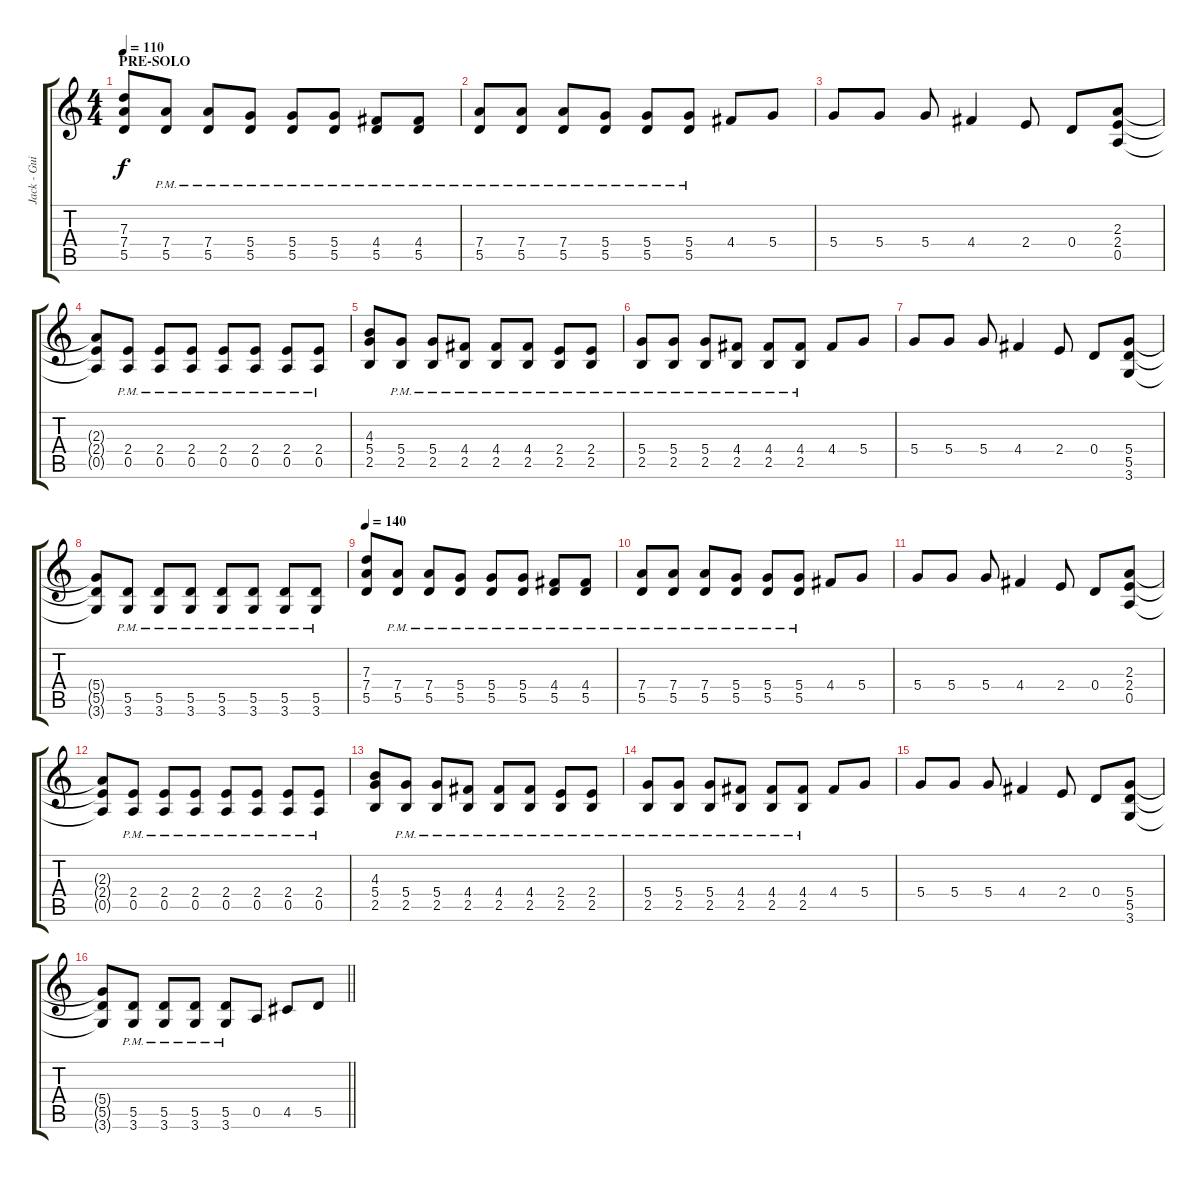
\track ("Jack - Guitar" "Jack - Gui") {instrument distortionguitar}
\staff {score tabs}
\tuning (E4 B3 G3 D3 A2 E2) {hide}
\ts (4 4)
\section ("" "PRE-SOLO")
\tempo 110
\tempo 140
\tempo 110
\clef g2
\ks c
(7.3 7.4 5.5).8{dy f instrument distortionguitar} (7.4{pm} 5.5{pm}).8 (7.4{pm} 5.5{pm}).8 (5.4{pm} 5.5{pm}).8 (5.4{pm} 5.5{pm}).8 (5.4{pm} 5.5{pm}).8 (4.4{pm} 5.5{pm}).8 (4.4{pm} 5.5{pm}).8 |
(7.4{pm} 5.5{pm}).8 (7.4{pm} 5.5{pm}).8 (7.4{pm} 5.5{pm}).8 (5.4{pm} 5.5{pm}).8 (5.4{pm} 5.5{pm}).8 (5.4{pm} 5.5{pm}).8 4.4.8 5.4.8 |
5.4.8 5.4.8 5.4.8 4.4.4 2.4.8 0.4.8 (2.3 2.4 0.5).8 |
(2.3{t} 2.4{t} 0.5{t}).8 (2.4{pm} 0.5{pm}).8 (2.4{pm} 0.5{pm}).8 (2.4{pm} 0.5{pm}).8 (2.4{pm} 0.5{pm}).8 (2.4{pm} 0.5{pm}).8 (2.4{pm} 0.5{pm}).8 (2.4{pm} 0.5{pm}).8 |
(4.3 5.4 2.5).8 (5.4{pm} 2.5{pm}).8 (5.4{pm} 2.5{pm}).8 (4.4{pm} 2.5{pm}).8 (4.4{pm} 2.5{pm}).8 (4.4{pm} 2.5{pm}).8 (2.4{pm} 2.5{pm}).8 (2.4{pm} 2.5{pm}).8 |
(5.4{pm} 2.5{pm}).8 (5.4{pm} 2.5{pm}).8 (5.4{pm} 2.5{pm}).8 (4.4{pm} 2.5{pm}).8 (4.4{pm} 2.5{pm}).8 (4.4{pm} 2.5{pm}).8 4.4.8 5.4.8 |
5.4.8 5.4.8 5.4.8 4.4.4 2.4.8 0.4.8 (5.4 5.5 3.6).8 |
(5.4{t} 5.5{t} 3.6{t}).8 (5.5{pm} 3.6{pm}).8 (5.5{pm} 3.6{pm}).8 (5.5{pm} 3.6{pm}).8 (5.5{pm} 3.6{pm}).8 (5.5{pm} 3.6{pm}).8 (5.5{pm} 3.6{pm}).8 (5.5{pm} 3.6{pm}).8 |
\tempo 140
(7.3 7.4 5.5).8 (7.4{pm} 5.5{pm}).8 (7.4{pm} 5.5{pm}).8 (5.4{pm} 5.5{pm}).8 (5.4{pm} 5.5{pm}).8 (5.4{pm} 5.5{pm}).8 (4.4{pm} 5.5{pm}).8 (4.4{pm} 5.5{pm}).8 |
(7.4{pm} 5.5{pm}).8 (7.4{pm} 5.5{pm}).8 (7.4{pm} 5.5{pm}).8 (5.4{pm} 5.5{pm}).8 (5.4{pm} 5.5{pm}).8 (5.4{pm} 5.5{pm}).8 4.4.8 5.4.8 |
5.4.8 5.4.8 5.4.8 4.4.4 2.4.8 0.4.8 (2.3 2.4 0.5).8 |
(2.3{t} 2.4{t} 0.5{t}).8 (2.4{pm} 0.5{pm}).8 (2.4{pm} 0.5{pm}).8 (2.4{pm} 0.5{pm}).8 (2.4{pm} 0.5{pm}).8 (2.4{pm} 0.5{pm}).8 (2.4{pm} 0.5{pm}).8 (2.4{pm} 0.5{pm}).8 |
(4.3 5.4 2.5).8 (5.4{pm} 2.5{pm}).8 (5.4{pm} 2.5{pm}).8 (4.4{pm} 2.5{pm}).8 (4.4{pm} 2.5{pm}).8 (4.4{pm} 2.5{pm}).8 (2.4{pm} 2.5{pm}).8 (2.4{pm} 2.5{pm}).8 |
(5.4{pm} 2.5{pm}).8 (5.4{pm} 2.5{pm}).8 (5.4{pm} 2.5{pm}).8 (4.4{pm} 2.5{pm}).8 (4.4{pm} 2.5{pm}).8 (4.4{pm} 2.5{pm}).8 4.4.8 5.4.8 |
5.4.8 5.4.8 5.4.8 4.4.4 2.4.8 0.4.8 (5.4 5.5 3.6).8 |
\barLineRight lightlight
(5.4{t} 5.5{t} 3.6{t}).8 (5.5{pm} 3.6{pm}).8 (5.5{pm} 3.6{pm}).8 (5.5{pm} 3.6{pm}).8 (5.5{pm} 3.6{pm}).8 0.5.8 4.5.8 5.5.8
